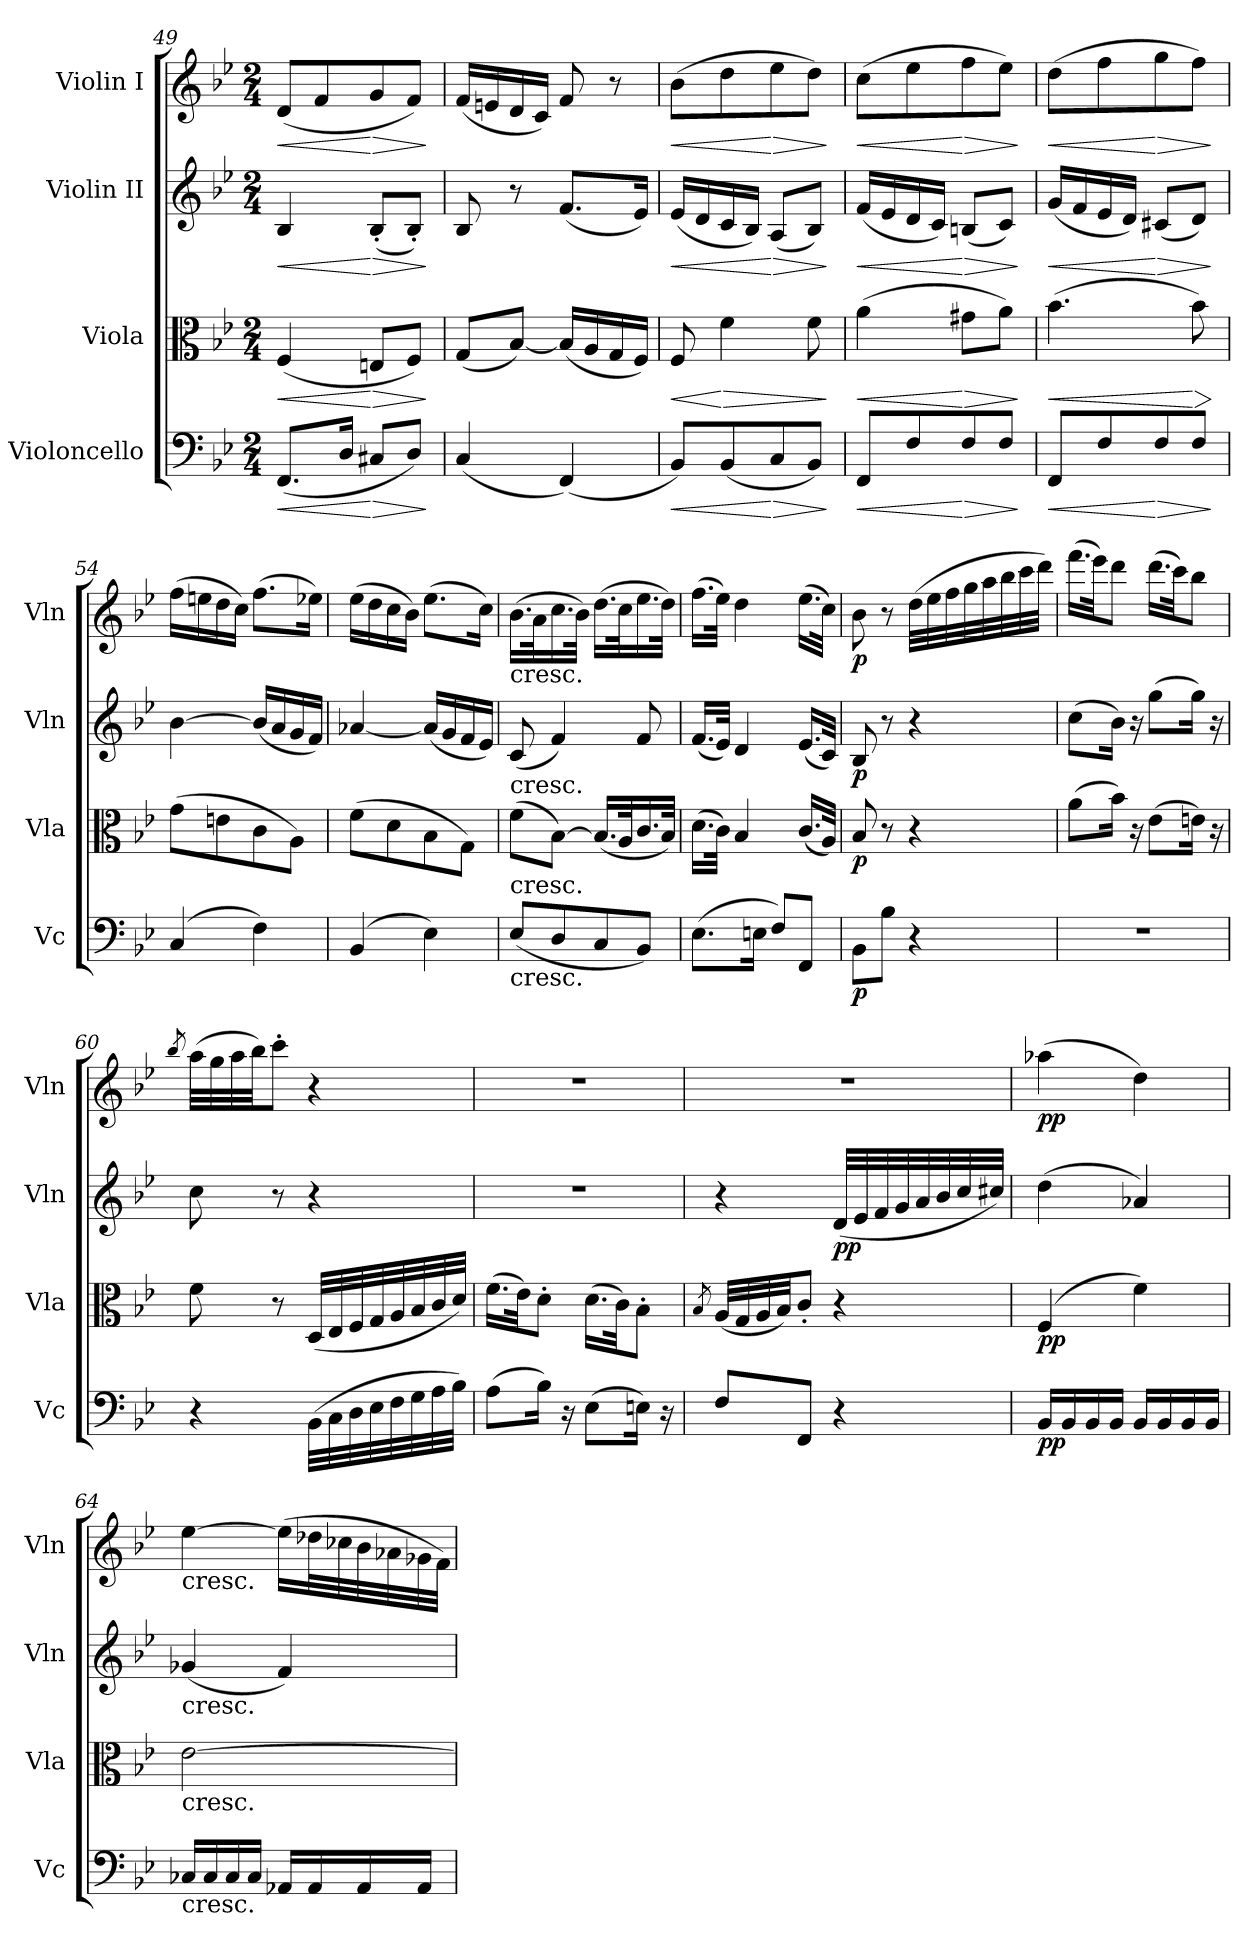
**kern	**dynam	**kern	**dynam	**kern	**dynam	**kern	**dynam
*part4	*part4	*part3	*part3	*part2	*part2	*part1	*part1
*staff4	*staff4	*staff3	*staff3	*staff2	*staff2	*staff1	*staff1
*I"Violoncello	*	*I"Viola	*	*I"Violin II	*	*I"Violin I	*
*I'Vc	*	*I'Vla	*	*I'Vln	*	*I'Vln	*
*clefF4	*	*clefC3	*	*clefG2	*	*clefG2	*
*k[b-e-]	*	*k[b-e-]	*	*k[b-e-]	*	*k[b-e-]	*
*M2/4	*	*M2/4	*	*M2/4	*	*M2/4	*
=49	=49	=49	=49	=49	=49	=49	=49
!	!LO:HP:b	!	!LO:HP:b	!	!LO:HP:b	!	!LO:HP:b
(8.FFL	<	(4F	<	4B-	<	(8dL	<
.	.	.	.	.	.	8f	.
16DJk	.	.	.	.	.	.	.
!	!LO:HP:n=1:b	!	!LO:HP:n=1:b	!	!LO:HP:n=1:b	!	!LO:HP:n=1:b
8C#XL	[ >	8EnL	[ >	(8B-'L	[ >	8g	[ >
8DJ)	.	8FJ)	.	8B-'J)	.	8fJ)	.
.	]	.	]	.	]	.	]
=50	=50	=50	=50	=50	=50	=50	=50
(4C	.	(8GL	.	8B-	.	(16fLL	.
.	.	.	.	.	.	16en	.
.	.	[8B-J)	.	8r	.	16d	.
.	.	.	.	.	.	16cJJ)	.
(4FF)	.	(16B-LL]	.	(8.fL	.	8f	.
.	.	16A	.	.	.	.	.
.	.	16G	.	.	.	8r	.
.	.	16FJJ)	.	16e-Jk)	.	.	.
=51	=51	=51	=51	=51	=51	=51	=51
!	!LO:HP:b	!	!LO:HP:b	!	!LO:HP:b	!	!LO:HP:b
8BB-L)	<	8F	<	(16e-LL	<	(8b-L	<
.	.	.	.	16d	.	.	.
!	!	!	!LO:HP:n=1:b	!	!	!	!
(8BB-	.	4f	[ >	16c	.	8dd	.
.	.	.	.	16B-JJ)	.	.	.
!	!LO:HP:n=1:b	!	!	!	!LO:HP:n=1:b	!	!LO:HP:n=1:b
8C	[ >	.	.	(8AL	[ >	8ee-	[ >
8BB-J)	.	8f	.	8B-J)	.	8ddJ)	.
.	]	.	]	.	]	.	]
=52	=52	=52	=52	=52	=52	=52	=52
!	!LO:HP:b	!	!LO:HP:b	!	!LO:HP:b	!	!LO:HP:b
8FFL	<	(4a	<	(16fLL	<	(8ccL	<
.	.	.	.	16e-	.	.	.
8F	.	.	.	16d	.	8ee-	.
.	.	.	.	16cJJ)	.	.	.
!	!LO:HP:n=1:b	!	!LO:HP:n=1:b	!	!LO:HP:n=1:b	!	!LO:HP:n=1:b
8F	[ >	8g#XL	[ >	(8BnL	[ >	8ff	[ >
8FJ	.	8aJ)	.	8cJ)	.	8ee-J)	.
.	]	.	]	.	]	.	]
=53	=53	=53	=53	=53	=53	=53	=53
!	!LO:HP:b	!	!LO:HP:b	!	!LO:HP:b	!	!LO:HP:b
8FFL	<	(4.b-	<	(16gLL	<	(8ddL	<
.	.	.	.	16f	.	.	.
8F	.	.	.	16e-	.	8ff	.
.	.	.	.	16dJJ)	.	.	.
!	!LO:HP:n=1:b	!	!	!	!LO:HP:n=1:b	!	!LO:HP:n=1:b
8F	[ >	.	.	(8c#XL	[ >	8gg	[ >
!	!	!	!LO:HP:n=1:b	!	!	!	!
8FJ	.	8b-)	[ >	8dJ)	.	8ffJ)	.
.	]	.	]	.	]	.	]
=54	=54	=54	=54	=54	=54	=54	=54
(4C	.	(8gL	.	[4b-	.	(16ffLL	.
.	.	.	.	.	.	16een	.
.	.	8en	.	.	.	16dd	.
.	.	.	.	.	.	16ccJJ)	.
4F)	.	8c	.	(16b-LL]	.	(8.ffL	.
.	.	.	.	16a	.	.	.
.	.	8AJ)	.	16g	.	.	.
.	.	.	.	16fJJ)	.	16ee-XJk)	.
=55	=55	=55	=55	=55	=55	=55	=55
(4BB-	.	(8fL	.	[4a-X	.	(16ee-LL	.
.	.	.	.	.	.	16dd	.
.	.	8d	.	.	.	16cc	.
.	.	.	.	.	.	16b-JJ)	.
4E-)	.	8B-	.	(16a-LL]	.	(8.ee-L	.
.	.	.	.	16g	.	.	.
.	.	8GJ)	.	16f	.	.	.
.	.	.	.	16e-JJ)	.	16ccJk)	.
=56	=56	=56	=56	=56	=56	=56	=56
!	!	!	!	!	!	!LO:TX:b:t=cresc.	!
!	!	!LO:TX:a:t=cresc.	!	!	!	!	!
!LO:TX:b:t=cresc.	!	!	!	!	!	!	!
!LO:TX:a:t=cresc.	!	!	!	!	!	!	!
(8E-L	.	(8fL	.	(8c	.	(16.b-LL	.
.	.	.	.	.	.	32aK	.
8D	.	[8B-J)	.	4f)	.	16.cc	.
.	.	.	.	.	.	32b-JJk)	.
8C	.	(16.B-LL]	.	.	.	(16.ddLL	.
.	.	32AK	.	.	.	32ccK	.
8BB-J)	.	16.c	.	8f	.	16.ee-	.
.	.	32B-JJk)	.	.	.	32ddJJk)	.
=57	=57	=57	=57	=57	=57	=57	=57
(8.E-L	.	(16.dLL	.	(16.fLL	.	(16.ffLL	.
.	.	32cJJk)	.	32e-JJk)	.	32ee-JJk)	.
.	.	4B-	.	4d	.	4dd	.
16EnJk	.	.	.	.	.	.	.
8FL)	.	.	.	.	.	.	.
8FFJ	.	(16.cLL	.	(16.e-LL	.	(16.ee-LL	.
.	.	32AJJk)	.	32cJJk)	.	32ccJJk)	.
=58	=58	=58	=58	=58	=58	=58	=58
8BB-L	p	8B-	p	8B-	p	8b-	p
8B-J	.	8r	.	8r	.	8r	.
4r	.	4r	.	4r	.	(32ddLLL	.
.	.	.	.	.	.	32ee-	.
.	.	.	.	.	.	32ff	.
.	.	.	.	.	.	32gg	.
.	.	.	.	.	.	32aa	.
.	.	.	.	.	.	32bb-	.
.	.	.	.	.	.	32ccc	.
.	.	.	.	.	.	32dddJJJ)	.
=59	=59	=59	=59	=59	=59	=59	=59
2r	.	(8aL	.	(8ccL	.	(16.fffLL	.
.	.	.	.	.	.	32eee-JK)	.
.	.	16b-Jk)	.	16b-Jk)	.	8dddJ	.
.	.	16r	.	16r	.	.	.
.	.	(8e-L	.	(8ggL	.	(16.dddLL	.
.	.	.	.	.	.	32cccJK)	.
.	.	16enJk)	.	16ggJk)	.	8bb-J	.
.	.	16r	.	16r	.	.	.
=60	=60	=60	=60	=60	=60	=60	=60
.	.	.	.	.	.	8qbb-/	.
4r	.	8f	.	8cc	.	(32aaLLL	.
.	.	.	.	.	.	32gg	.
.	.	.	.	.	.	32aa	.
.	.	.	.	.	.	32bb-JJ)	.
.	.	8r	.	8r	.	8ccc'J	.
(32BB-LLL	.	(32DLLL	.	4r	.	4r	.
32C	.	32E-	.	.	.	.	.
32D	.	32F	.	.	.	.	.
32E-	.	32G	.	.	.	.	.
32F	.	32A	.	.	.	.	.
32G	.	32B-	.	.	.	.	.
32A	.	32c	.	.	.	.	.
32B-JJJ)	.	32dJJJ)	.	.	.	.	.
=61	=61	=61	=61	=61	=61	=61	=61
(8AL	.	(16.fLL	.	2r	.	2r	.
.	.	32e-JK)	.	.	.	.	.
16B-Jk)	.	8d'J	.	.	.	.	.
16r	.	.	.	.	.	.	.
(8E-L	.	(16.dLL	.	.	.	.	.
.	.	32cJK)	.	.	.	.	.
16EnJk)	.	8B-'J	.	.	.	.	.
16r	.	.	.	.	.	.	.
=62	=62	=62	=62	=62	=62	=62	=62
.	.	8qB-/	.	.	.	.	.
8FL	.	(32ALLL	.	4r	.	2r	.
.	.	32G	.	.	.	.	.
.	.	32A	.	.	.	.	.
.	.	32B-JJ)	.	.	.	.	.
8FFJ	.	8c'J	.	.	.	.	.
4r	.	4r	.	(32dLLL	pp	.	.
.	.	.	.	32e-	.	.	.
.	.	.	.	32f	.	.	.
.	.	.	.	32g	.	.	.
.	.	.	.	32a	.	.	.
.	.	.	.	32b-	.	.	.
.	.	.	.	32cc	.	.	.
.	.	.	.	32cc#XJJJ)	.	.	.
=63	=63	=63	=63	=63	=63	=63	=63
16BB-LL	pp	(4F	pp	(4dd	.	(4aa-X	pp
16BB-	.	.	.	.	.	.	.
16BB-	.	.	.	.	.	.	.
16BB-JJ	.	.	.	.	.	.	.
16BB-LL	.	4f)	.	4a-X)	.	4dd)	.
16BB-	.	.	.	.	.	.	.
16BB-	.	.	.	.	.	.	.
16BB-JJ	.	.	.	.	.	.	.
=64	=64	=64	=64	=64	=64	=64	=64
!	!	!	!	!	!	!LO:TX:b:t=cresc.	!
!	!	!	!	!LO:TX:b:t=cresc.	!	!	!
!	!	!LO:TX:b:t=cresc.	!	!	!	!	!
!LO:TX:b:t=cresc.	!	!	!	!	!	!	!
16C-XLL	.	[2e-	.	(4g-X	.	[4ee-	.
16C-	.	.	.	.	.	.	.
16C-	.	.	.	.	.	.	.
16C-JJ	.	.	.	.	.	.	.
16AA-XLL	.	.	.	4f)	.	(16ee-LL]	.
16AA-	.	.	.	.	.	32dd-XL	.
.	.	.	.	.	.	32cc-X	.
16AA-	.	.	.	.	.	32b-	.
.	.	.	.	.	.	32a-X	.
16AA-JJ	.	.	.	.	.	32g-X	.
.	.	.	.	.	.	32fJJJ)	.
=	=	=	=	=	=	=	=
*-	*-	*-	*-	*-	*-	*-	*-
